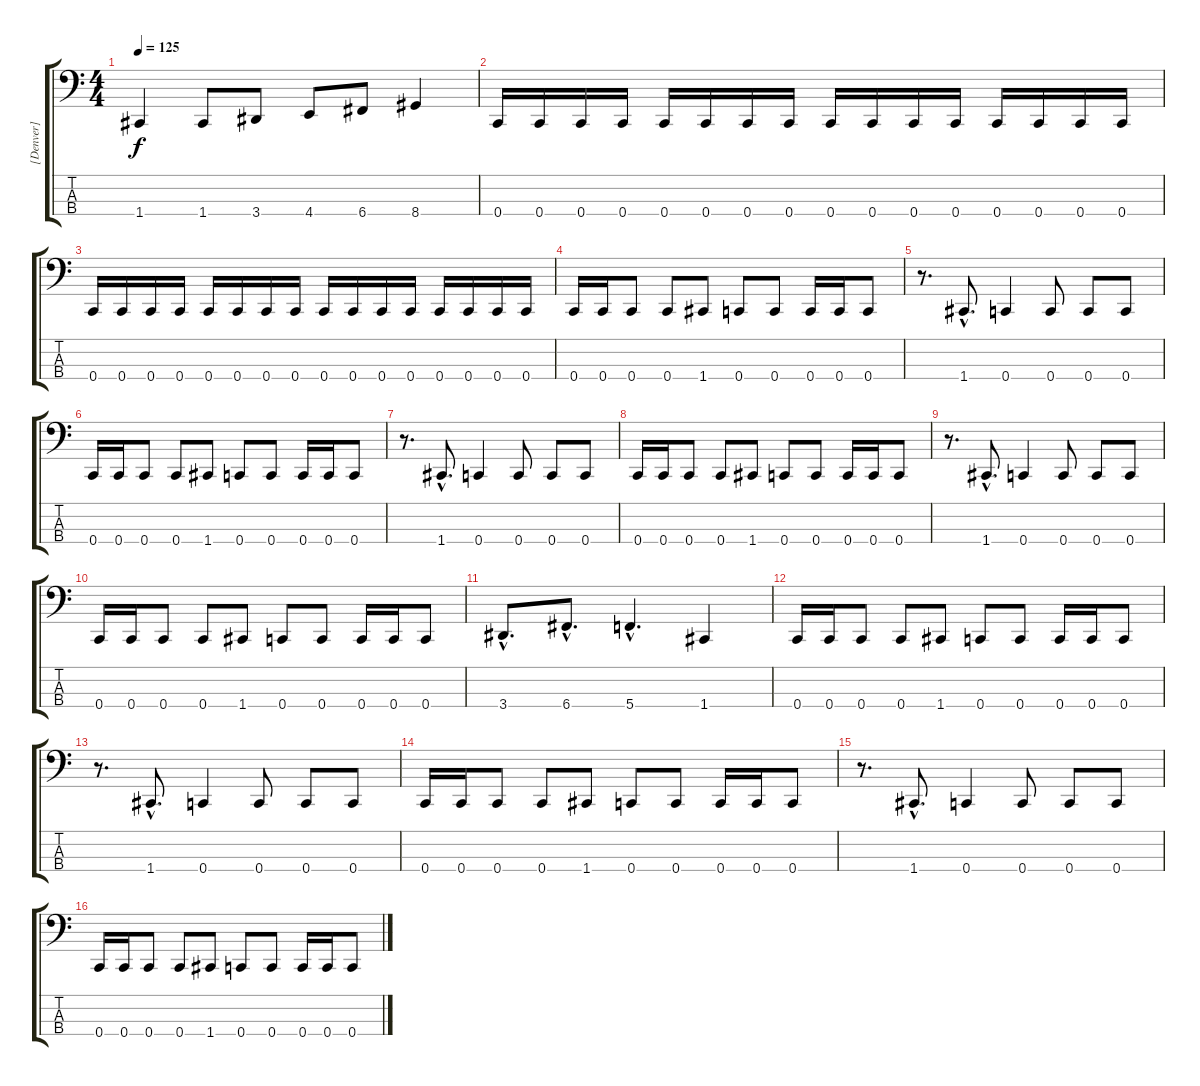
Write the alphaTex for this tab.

\track ("[Denver]" "[Denver]") {instrument electricbasspick}
\staff {score tabs}
\tuning (Eb2 Bb1 F1 C1) {hide}
\ts (4 4)
\tempo 125
\clef f4
\ks c
1.4.4{dy f} 1.4.8 3.4.8 4.4.8 6.4.8 8.4.4 |
0.4.16 0.4.16 0.4.16 0.4.16 0.4.16 0.4.16 0.4.16 0.4.16 0.4.16 0.4.16 0.4.16 0.4.16 0.4.16 0.4.16 0.4.16 0.4.16 |
0.4.16 0.4.16 0.4.16 0.4.16 0.4.16 0.4.16 0.4.16 0.4.16 0.4.16 0.4.16 0.4.16 0.4.16 0.4.16 0.4.16 0.4.16 0.4.16 |
0.4.16 0.4.16 0.4.8 0.4.8 1.4.8 0.4.8 0.4.8 0.4.16 0.4.16 0.4.8 |
r.8{d} 1.4{hac}.8{d} 0.4.4 0.4.8 0.4.8 0.4.8 |
0.4.16 0.4.16 0.4.8 0.4.8 1.4.8 0.4.8 0.4.8 0.4.16 0.4.16 0.4.8 |
r.8{d} 1.4{hac}.8{d} 0.4.4 0.4.8 0.4.8 0.4.8 |
0.4.16 0.4.16 0.4.8 0.4.8 1.4.8 0.4.8 0.4.8 0.4.16 0.4.16 0.4.8 |
r.8{d} 1.4{hac}.8{d} 0.4.4 0.4.8 0.4.8 0.4.8 |
0.4.16 0.4.16 0.4.8 0.4.8 1.4.8 0.4.8 0.4.8 0.4.16 0.4.16 0.4.8 |
3.4{hac}.8{d} 6.4{hac}.8{d} 5.4{hac}.4{d} 1.4.4 |
0.4.16 0.4.16 0.4.8 0.4.8 1.4.8 0.4.8 0.4.8 0.4.16 0.4.16 0.4.8 |
r.8{d} 1.4{hac}.8{d} 0.4.4 0.4.8 0.4.8 0.4.8 |
0.4.16 0.4.16 0.4.8 0.4.8 1.4.8 0.4.8 0.4.8 0.4.16 0.4.16 0.4.8 |
r.8{d} 1.4{hac}.8{d} 0.4.4 0.4.8 0.4.8 0.4.8 |
0.4.16 0.4.16 0.4.8 0.4.8 1.4.8 0.4.8 0.4.8 0.4.16 0.4.16 0.4.8
